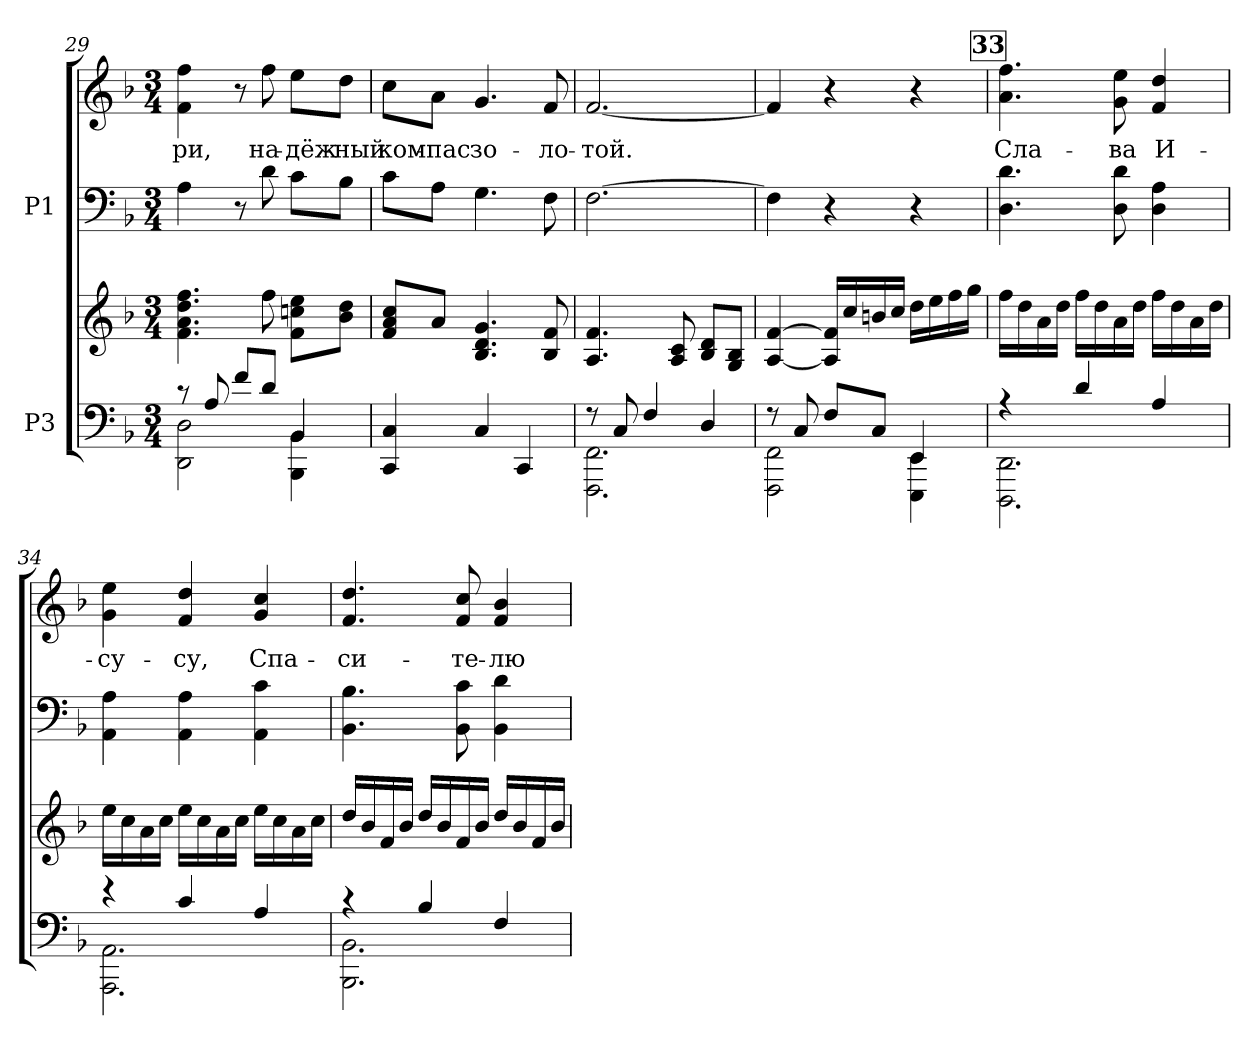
**kern	**kern	**kern	**kern	**text
*part2	*part2	*part1	*part1	*part1
*staff4	*staff3	*staff2	*staff1	*staff1
*I"P3	*	*I"P1	*	*
*clefF4	*clefG2	*clefF4	*clefG2	*
*k[b-]	*k[b-]	*k[b-]	*k[b-]	*
*F:	*F:	*F:	*F:	*
*M3/4	*M3/4	*M3/4	*M3/4	*
=29	=29	=29	=29	=29
*^	*	*	*	*
!	!	!	!	!	!LO:LY:b:color=#000000
8r	2DDi\ 2Di	4.fi\ 4.ai 4.ddi 4.ffi	4Ai\	4fi\ 4ffi	-ри,
8Ai/	.	.	.	.	.
8fi/L	.	.	8r	8r	.
!	!	!	!	!	!LO:LY:b:color=#000000
8di/J	.	8ffi\	8di\	8ffi\	на-
!	!	!	!	!	!LO:LY:b:color=#000000
4BB-i/	4BBB-i\ 4BB-i	8fi\ 8ccni 8eeiL	8ci\L	8eei\L	-дёж-
!	!	!	!	!	!LO:LY:b:color=#000000
.	.	8b-i\ 8ddiJ	8B-i\J	8ddi\J	-ный
*v	*v	*	*	*	*
!!LO:LB:g=z
=30	=30	=30	=30	=30
!	!	!	!	!LO:LY:b:color=#000000
4CCi/ 4Ci	8fi/ 8ai 8cciL	8ci\L	8cci\L	ком-
!	!	!	!	!LO:LY:b:color=#000000
.	8ai/J	8Ai\J	8ai\J	-пас
!	!	!	!	!LO:LY:b:color=#000000
4Ci/	4.B-i/ 4.di 4.gi	4.Gi\	4.gi/	зо-
4CCi/	.	.	.	.
!	!	!	!	!LO:LY:b:color=#000000
.	8B-i/ 8fi	8Fi\	8fi/	-ло-
=31	=31	=31	=31	=31
*^	*	*	*	*
*v	*v	*	*	*	*
*	*MM120	*	*MM120	*
*^	*	*	*	*
!	!	!	!	!	!LO:LY:b:color=#000000
8r	2.FFFi\ 2.FFi	4.Ai/ 4.fi	[>2.Fi\	[<2.fi/	-той.
8Ci/	.	.	.	.	.
4Fi/	.	.	.	.	.
.	.	8Ai/ 8ci	.	.	.
4Di/	.	8B-i/ 8diL	.	.	.
.	.	8Gi/ 8B-iJ	.	.	.
=32	=32	=32	=32	=32	=32
8r	2FFFi\ 2FFi	[<4Ai/ [>4fi	4Fi\]	4fi/]	.
8Ci/	.	.	.	.	.
8Fi/L	.	16Ai/] 16fi]LL	4r	4r	.
.	.	16cci/	.	.	.
8Ci/J	.	16bni/	.	.	.
.	.	16cci/JJ	.	.	.
4EEi/	4EEEi\ 4EEi	16ddi\LL	4r	4r	.
.	.	16eei\	.	.	.
.	.	16ffi\	.	.	.
.	.	16ggi\JJ	.	.	.
!!LO:REH:place=s1:B:color=#000000:enc=box:fs=17.0167:t=33
=33	=33	=33	=33	=33	=33
!	!	!	!	!	!LO:LY:b:color=#000000
4r	2.DDDi\ 2.DDi	16ffi\LL	4.Di\ 4.di	4.ai\ 4.ffi	Сла-
.	.	16ddi\	.	.	.
.	.	16ai\	.	.	.
.	.	16ddi\JJ	.	.	.
4di/	.	16ffi\LL	.	.	.
.	.	16ddi\	.	.	.
!	!	!	!	!	!LO:LY:b:color=#000000
.	.	16ai\	8Di\ 8di	8gi\ 8eei	-ва
.	.	16ddi\JJ	.	.	.
!	!	!	!	!	!LO:LY:b:color=#000000
4Ai/	.	16ffi\LL	4Di\ 4Ai	4fi/ 4ddi	И-
.	.	16ddi\	.	.	.
.	.	16ai\	.	.	.
.	.	16ddi\JJ	.	.	.
!!LO:PB:g=z
=34	=34	=34	=34	=34	=34
!	!	!	!	!	!LO:LY:b:color=#000000
4r	2.AAAi\ 2.AAi	16eei\LL	4AAi\ 4Ai	4gi\ 4eei	-су-
.	.	16cci\	.	.	.
.	.	16ai\	.	.	.
.	.	16cci\JJ	.	.	.
!	!	!	!	!	!LO:LY:b:color=#000000
4ci/	.	16eei\LL	4AAi\ 4Ai	4fi/ 4ddi	-су,
.	.	16cci\	.	.	.
.	.	16ai\	.	.	.
.	.	16cci\JJ	.	.	.
!	!	!	!	!	!LO:LY:b:color=#000000
4Ai/	.	16eei\LL	4AAi\ 4ci	4gi/ 4cci	Спа-
.	.	16cci\	.	.	.
.	.	16ai\	.	.	.
.	.	16cci\JJ	.	.	.
=35	=35	=35	=35	=35	=35
!	!	!	!	!	!LO:LY:b:color=#000000
4r	2.BBB-i\ 2.BB-i	16ddi/LL	4.BB-i\ 4.B-i	4.fi/ 4.ddi	-си-
.	.	16b-i/	.	.	.
.	.	16fi/	.	.	.
.	.	16b-i/JJ	.	.	.
4B-i/	.	16ddi/LL	.	.	.
.	.	16b-i/	.	.	.
!	!	!	!	!	!LO:LY:b:color=#000000
.	.	16fi/	8BB-i\ 8ci	8fi/ 8cci	-те-
.	.	16b-i/JJ	.	.	.
!	!	!	!	!	!LO:LY:b:color=#000000
4Fi/	.	16ddi/LL	4BB-i\ 4di	4fi/ 4b-i	-лю
.	.	16b-i/	.	.	.
.	.	16fi/	.	.	.
.	.	16b-i/JJ	.	.	.
*v	*v	*	*	*	*
=	=	=	=	=
*-	*-	*-	*-	*-
